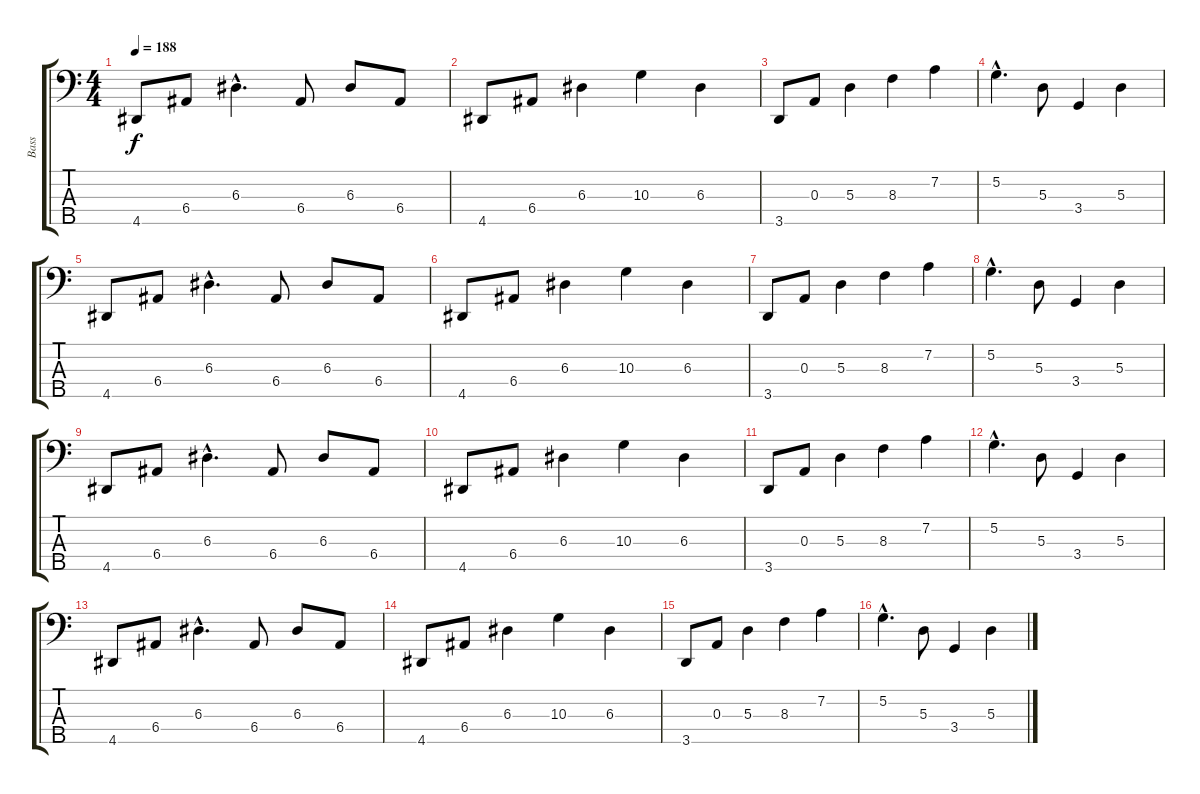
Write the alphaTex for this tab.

\track ("Bass" "Bass") {instrument electricbassfinger}
\staff {score tabs}
\tuning (G2 D2 A1 E1 B0) {hide}
\ts (4 4)
\tempo 188
\clef f4
\ks c
4.5.8{dy f} 6.4.8 6.3{hac}.4{d} 6.4.8 6.3.8 6.4.8 |
4.5.8 6.4.8 6.3.4 10.3.4 6.3.4 |
3.5.8 0.3.8 5.3.4 8.3.4 7.2.4 |
5.2{hac}.4{d} 5.3.8 3.4.4 5.3.4 |
4.5.8 6.4.8 6.3{hac}.4{d} 6.4.8 6.3.8 6.4.8 |
4.5.8 6.4.8 6.3.4 10.3.4 6.3.4 |
3.5.8 0.3.8 5.3.4 8.3.4 7.2.4 |
5.2{hac}.4{d} 5.3.8 3.4.4 5.3.4 |
4.5.8 6.4.8 6.3{hac}.4{d} 6.4.8 6.3.8 6.4.8 |
4.5.8 6.4.8 6.3.4 10.3.4 6.3.4 |
3.5.8 0.3.8 5.3.4 8.3.4 7.2.4 |
5.2{hac}.4{d} 5.3.8 3.4.4 5.3.4 |
4.5.8 6.4.8 6.3{hac}.4{d} 6.4.8 6.3.8 6.4.8 |
4.5.8 6.4.8 6.3.4 10.3.4 6.3.4 |
3.5.8 0.3.8 5.3.4 8.3.4 7.2.4 |
5.2{hac}.4{d} 5.3.8 3.4.4 5.3.4
